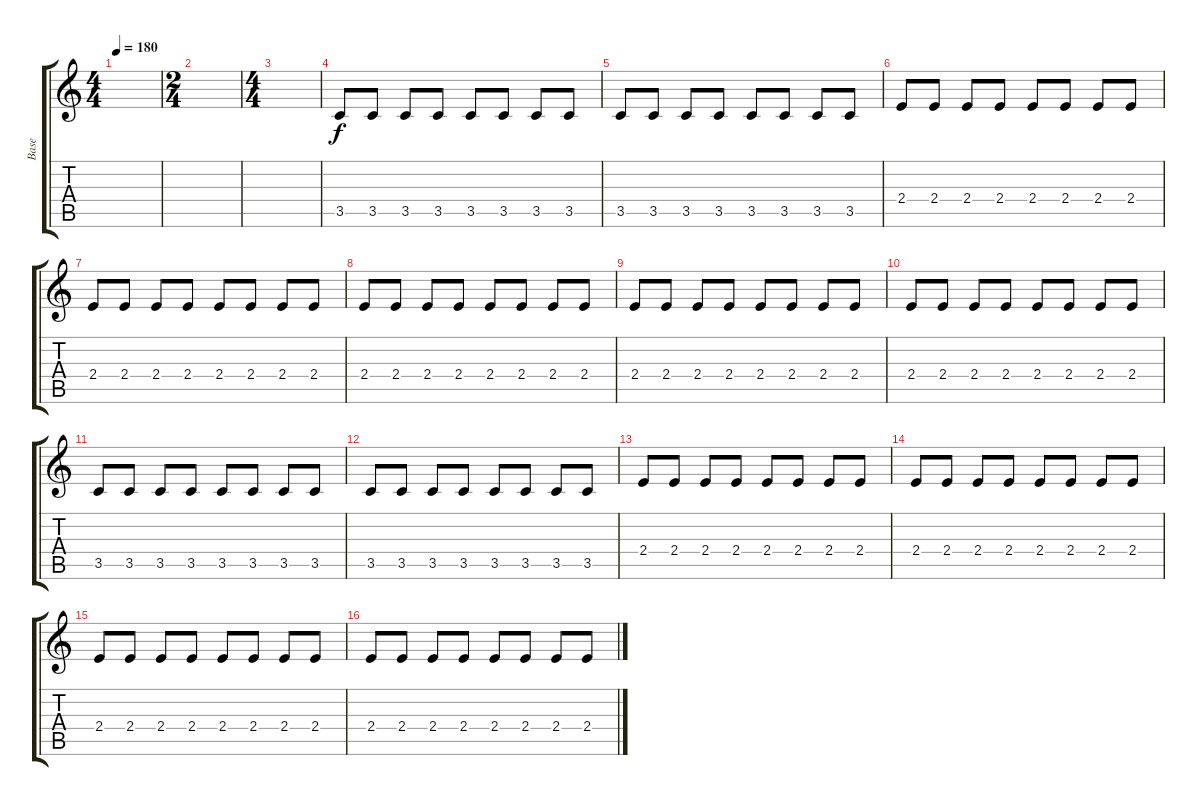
\track ("Base" "Base") {instrument electricguitarclean}
\staff {score tabs}
\tuning (E4 B3 G3 D3 A2 E2) {hide}
\ts (4 4)
\tempo 180
\clef g2
\ks c
|
\ts (2 4)
|
\ts (4 4)
|
3.5.8 3.5.8 3.5.8 3.5.8 3.5.8 3.5.8 3.5.8 3.5.8 |
3.5.8 3.5.8 3.5.8 3.5.8 3.5.8 3.5.8 3.5.8 3.5.8 |
2.4.8 2.4.8 2.4.8 2.4.8 2.4.8 2.4.8 2.4.8 2.4.8 |
2.4.8 2.4.8 2.4.8 2.4.8 2.4.8 2.4.8 2.4.8 2.4.8 |
2.4.8 2.4.8 2.4.8 2.4.8 2.4.8 2.4.8 2.4.8 2.4.8 |
2.4.8 2.4.8 2.4.8 2.4.8 2.4.8 2.4.8 2.4.8 2.4.8 |
2.4.8 2.4.8 2.4.8 2.4.8 2.4.8 2.4.8 2.4.8 2.4.8 |
3.5.8 3.5.8 3.5.8 3.5.8 3.5.8 3.5.8 3.5.8 3.5.8 |
3.5.8 3.5.8 3.5.8 3.5.8 3.5.8 3.5.8 3.5.8 3.5.8 |
2.4.8 2.4.8 2.4.8 2.4.8 2.4.8 2.4.8 2.4.8 2.4.8 |
2.4.8 2.4.8 2.4.8 2.4.8 2.4.8 2.4.8 2.4.8 2.4.8 |
2.4.8 2.4.8 2.4.8 2.4.8 2.4.8 2.4.8 2.4.8 2.4.8 |
2.4.8 2.4.8 2.4.8 2.4.8 2.4.8 2.4.8 2.4.8 2.4.8
